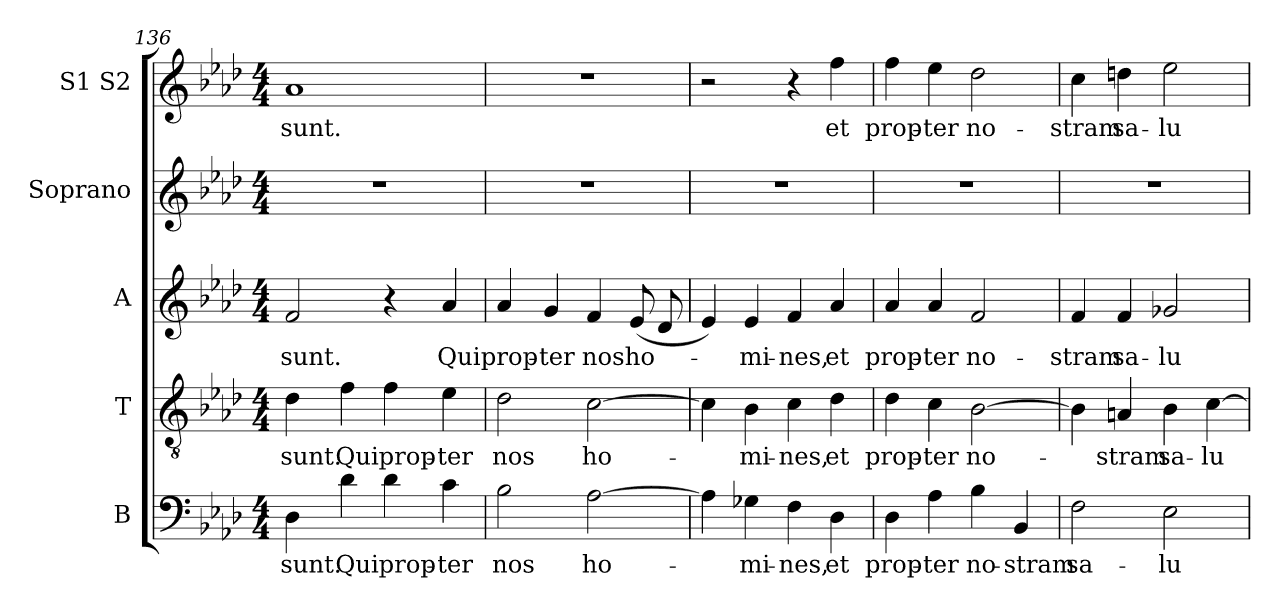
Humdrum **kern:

**kern	**text	**kern	**text	**kern	**text	**kern	**kern	**text
*part5	*part5	*part4	*part4	*part3	*part3	*part2	*part1	*part1
*staff5	*staff5	*staff4	*staff4	*staff3	*staff3	*staff2	*staff1	*staff1
*I"B	*	*I"T	*	*I"A	*	*I"Soprano	*I"S1 S2	*
!!LO:PB:g=z
*clefF4	*	*clefGv2	*	*clefG2	*	*clefG2	*clefG2	*
*	*	*ITrd7c12	*	*	*	*	*	*
*k[b-e-a-d-]	*	*k[b-e-a-d-]	*	*k[b-e-a-d-]	*	*k[b-e-a-d-]	*k[b-e-a-d-]	*
*f:	*	*f:	*	*f:	*	*f:	*f:	*
*M4/4	*	*M4/4	*	*M4/4	*	*M4/4	*M4/4	*
*MM120	*	*MM120	*	*MM120	*	*MM120	*MM120	*
=136	=136	=136	=136	=136	=136	=136	=136	=136
!	!LO:LY:b:color=#000000	!	!	!	!	!	!	!
!	!	!	!LO:LY:b:color=#000000	!	!	!	!	!
!	!	!	!	!	!LO:LY:b:color=#000000	!	!	!
!	!	!	!	!	!	!	!	!LO:LY:b:color=#000000
4D-i\	sunt.	4D-i\	sunt.	2fi/	sunt.	1r	1a-i	sunt.
!	!LO:LY:b:color=#000000	!	!	!	!	!	!	!
!	!	!	!LO:LY:b:color=#000000	!	!	!	!	!
4d-i\	Qui	4Fi\	Qui	.	.	.	.	.
!	!LO:LY:b:color=#000000	!	!	!	!	!	!	!
!	!	!	!LO:LY:b:color=#000000	!	!	!	!	!
4d-i\	prop-	4Fi\	prop-	4r	.	.	.	.
!	!LO:LY:b:color=#000000	!	!	!	!	!	!	!
!	!	!	!LO:LY:b:color=#000000	!	!	!	!	!
!	!	!	!	!	!LO:LY:b:color=#000000	!	!	!
4ci\	-ter	4E-i\	-ter	4a-i/	Qui	.	.	.
=137	=137	=137	=137	=137	=137	=137	=137	=137
!	!LO:LY:b:color=#000000	!	!	!	!	!	!	!
!	!	!	!LO:LY:b:color=#000000	!	!	!	!	!
!	!	!	!	!	!LO:LY:b:color=#000000	!	!	!
2B-i\	nos	2D-i\	nos	4a-i/	prop-	1r	1r	.
!	!	!	!	!	!LO:LY:b:color=#000000	!	!	!
.	.	.	.	4gi/	-ter	.	.	.
!	!LO:LY:b:color=#000000	!	!	!	!	!	!	!
!	!	!	!LO:LY:b:color=#000000	!	!	!	!	!
!	!	!	!	!	!LO:LY:b:color=#000000	!	!	!
[2A-i\	ho-	[2Ci\	ho-	4fi/	nos	.	.	.
!	!	!	!	!	!LO:LY:b:color=#000000	!	!	!
.	.	.	.	(8e-i/	ho-	.	.	.
.	.	.	.	8d-i/	.	.	.	.
=138	=138	=138	=138	=138	=138	=138	=138	=138
4A-i\]	.	4Ci\]	.	4e-i/)	.	1r	2r	.
!	!LO:LY:b:color=#000000	!	!	!	!	!	!	!
!	!	!	!LO:LY:b:color=#000000	!	!	!	!	!
!	!	!	!	!	!LO:LY:b:color=#000000	!	!	!
4G-Xi\	-mi-	4BB-i\	-mi-	4e-i/	-mi-	.	.	.
!	!LO:LY:b:color=#000000	!	!	!	!	!	!	!
!	!	!	!LO:LY:b:color=#000000	!	!	!	!	!
!	!	!	!	!	!LO:LY:b:color=#000000	!	!	!
4Fi\	-nes,	4Ci\	-nes,	4fi/	-nes,	.	4r	.
!	!LO:LY:b:color=#000000	!	!	!	!	!	!	!
!	!	!	!LO:LY:b:color=#000000	!	!	!	!	!
!	!	!	!	!	!LO:LY:b:color=#000000	!	!	!
!	!	!	!	!	!	!	!	!LO:LY:b:color=#000000
4D-i\	et	4D-i\	et	4a-i/	et	.	4ffi\	et
=139	=139	=139	=139	=139	=139	=139	=139	=139
!	!LO:LY:b:color=#000000	!	!	!	!	!	!	!
!	!	!	!LO:LY:b:color=#000000	!	!	!	!	!
!	!	!	!	!	!LO:LY:b:color=#000000	!	!	!
!	!	!	!	!	!	!	!	!LO:LY:b:color=#000000
4D-i\	prop-	4D-i\	prop-	4a-i/	prop-	1r	4ffi\	prop-
!	!LO:LY:b:color=#000000	!	!	!	!	!	!	!
!	!	!	!LO:LY:b:color=#000000	!	!	!	!	!
!	!	!	!	!	!LO:LY:b:color=#000000	!	!	!
!	!	!	!	!	!	!	!	!LO:LY:b:color=#000000
4A-i\	-ter	4Ci\	-ter	4a-i/	-ter	.	4ee-i\	-ter
!	!LO:LY:b:color=#000000	!	!	!	!	!	!	!
!	!	!	!LO:LY:b:color=#000000	!	!	!	!	!
!	!	!	!	!	!LO:LY:b:color=#000000	!	!	!
!	!	!	!	!	!	!	!	!LO:LY:b:color=#000000
4B-i\	no-	[2BB-i\	no-	2fi/	no-	.	2dd-i\	no-
!	!LO:LY:b:color=#000000	!	!	!	!	!	!	!
4BB-i/	-stram	.	.	.	.	.	.	.
=140	=140	=140	=140	=140	=140	=140	=140	=140
!	!LO:LY:b:color=#000000	!	!	!	!	!	!	!
!	!	!	!	!	!LO:LY:b:color=#000000	!	!	!
!	!	!	!	!	!	!	!	!LO:LY:b:color=#000000
2Fi\	sa-	4BB-i\]	.	4fi/	-stram	1r	4cci\	-stram
!	!	!	!LO:LY:b:color=#000000	!	!	!	!	!
!	!	!	!	!	!LO:LY:b:color=#000000	!	!	!
!	!	!	!	!	!	!	!	!LO:LY:b:color=#000000
.	.	4AAni/	-stram	4fi/	sa-	.	4ddni\	sa-
!	!LO:LY:b:color=#000000	!	!	!	!	!	!	!
!	!	!	!LO:LY:b:color=#000000	!	!	!	!	!
!	!	!	!	!	!LO:LY:b:color=#000000	!	!	!
!	!	!	!	!	!	!	!	!LO:LY:b:color=#000000
2E-i\	-lu-	4BB-i\	sa-	2g-Xi/	-lu-	.	2ee-i\	-lu-
!	!	!	!LO:LY:b:color=#000000	!	!	!	!	!
.	.	[4Ci\	-lu-	.	.	.	.	.
=	=	=	=	=	=	=	=	=
*-	*-	*-	*-	*-	*-	*-	*-	*-
